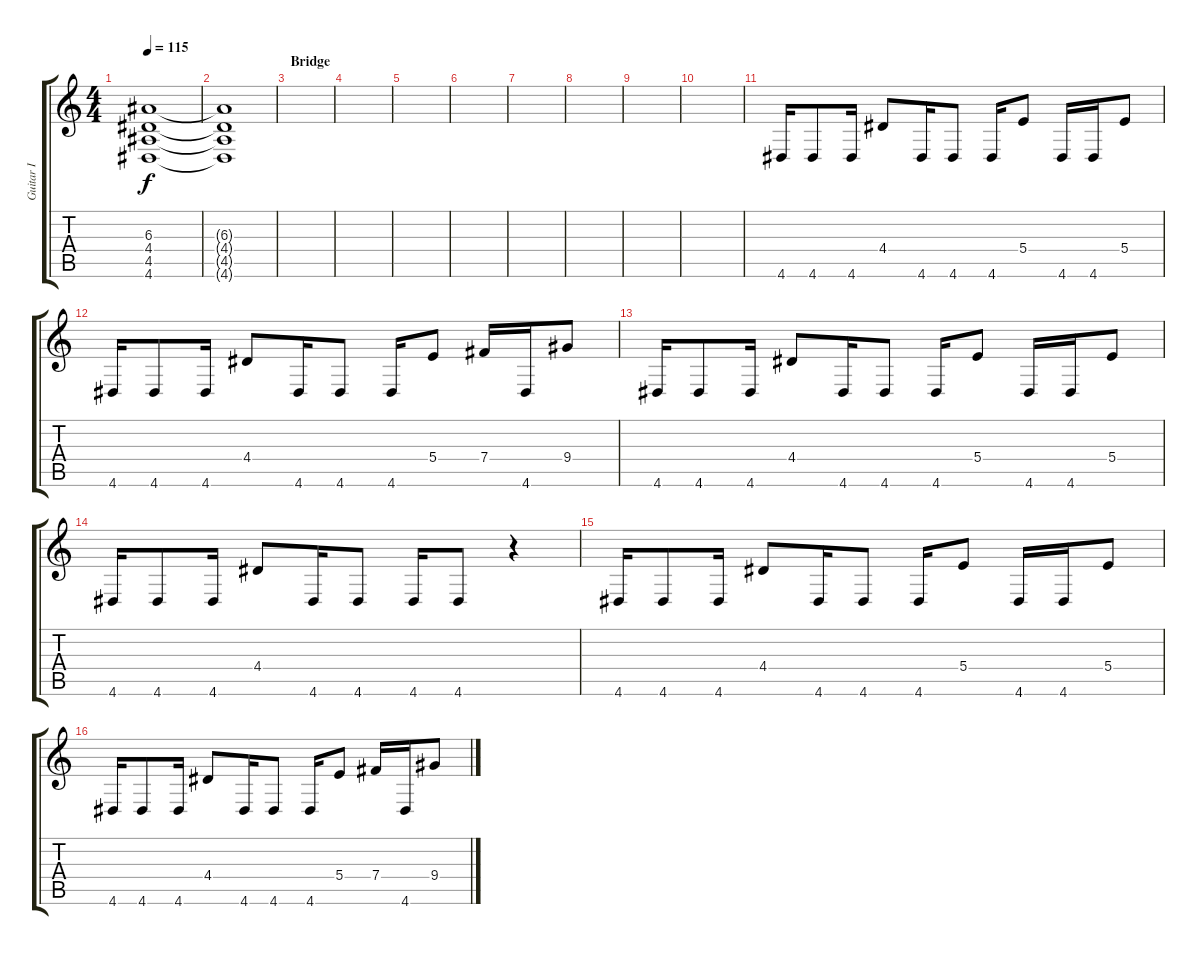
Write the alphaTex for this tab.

\track ("Guitar I" "Guitar I") {instrument distortionguitar}
\staff {score tabs}
\tuning (Db4 Ab3 E3 B2 Gb2 B1) {hide}
\ts (4 4)
\tempo 115
\clef g2
\ks c
(6.3 4.4 4.5 4.6).1{dy f} |
(6.3{t} 4.4{t} 4.5{t} 4.6{t}).1 |
\section ("" "Bridge")
|
|
|
|
|
|
|
|
4.6.16{volume 16 instrument distortionguitar} 4.6.8 4.6.16 4.4.8 4.6.16{volume 16 instrument distortionguitar} 4.6.8 4.6.16 5.4.8 4.6.16 4.6.16 5.4.8 |
4.6.16{volume 16 instrument distortionguitar} 4.6.8 4.6.16 4.4.8 4.6.16{volume 16 instrument distortionguitar} 4.6.8 4.6.16 5.4.8 7.4.16 4.6.16 9.4.8 |
4.6.16{volume 16 instrument distortionguitar} 4.6.8 4.6.16 4.4.8 4.6.16{volume 16 instrument distortionguitar} 4.6.8 4.6.16 5.4.8 4.6.16 4.6.16 5.4.8 |
4.6.16{volume 16 instrument distortionguitar} 4.6.8 4.6.16 4.4.8 4.6.16{volume 16 instrument distortionguitar} 4.6.8 4.6.16 4.6.8 r.4 |
4.6.16{volume 16 instrument distortionguitar} 4.6.8 4.6.16 4.4.8 4.6.16{volume 16 instrument distortionguitar} 4.6.8 4.6.16 5.4.8 4.6.16 4.6.16 5.4.8 |
4.6.16{volume 16 instrument distortionguitar} 4.6.8 4.6.16 4.4.8 4.6.16{volume 16 instrument distortionguitar} 4.6.8 4.6.16 5.4.8 7.4.16 4.6.16 9.4.8
